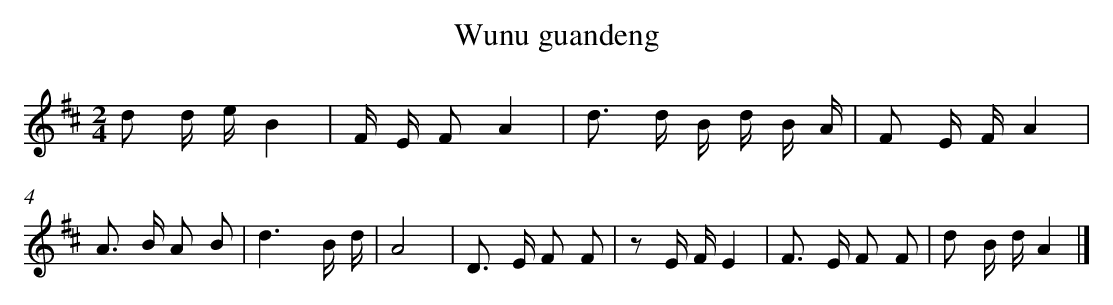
X:1
T: Wunu guandeng
L: 1/16
M: 2/4
K: D
d2 d eB4 [I:setbarnb 1]|
F E F2A4 |
d2> d2 B d B A |
F2 E FA4 |
A2> B2 A2 B2 |
d6B d |
A8 |
D2> E2 F2 F2 |
z2 E FE4 |
F2> E2 F2 F2 |
d2 B dA4 |]
